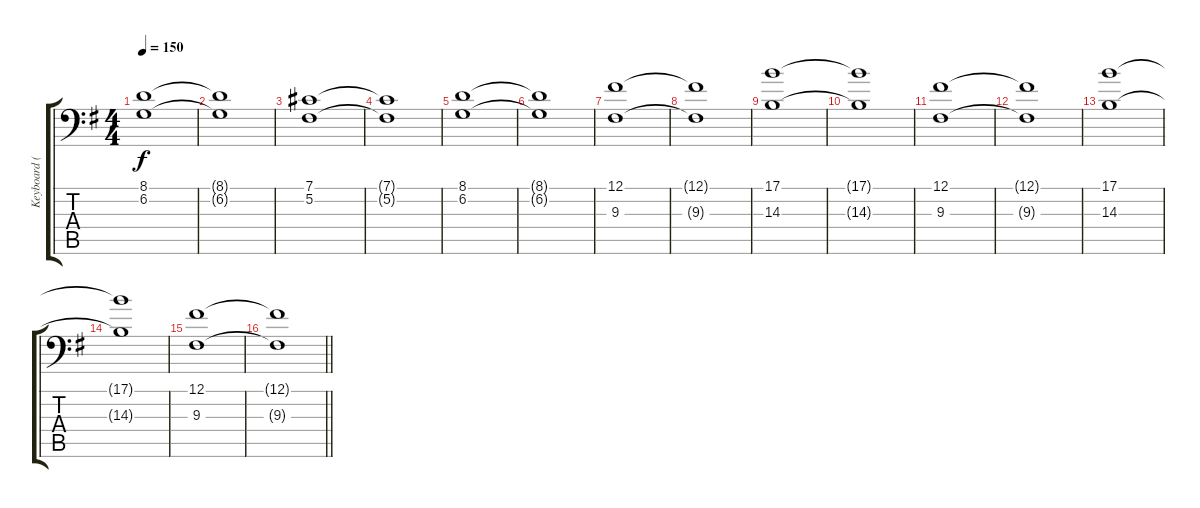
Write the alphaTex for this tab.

\track ("Keyboard (backup)" "Keyboard (") {instrument acousticgrandpiano}
\staff {score tabs}
\tuning (Gb3 Db3 A2 E2 B1 Gb1) {hide}
\ts (4 4)
\tempo 150
\clef f4
\ks g
(8.1 6.2).1{dy f volume 12 instrument overdrivenguitar} |
(8.1{t} 6.2{t}).1 |
(7.1 5.2).1 |
(7.1{t} 5.2{t}).1 |
(8.1 6.2).1 |
(8.1{t} 6.2{t}).1 |
(12.1 9.3).1 |
(12.1{t} 9.3{t}).1 |
(17.1 14.3).1 |
(17.1{t} 14.3{t}).1 |
(12.1 9.3).1 |
(12.1{t} 9.3{t}).1 |
(17.1 14.3).1 |
(17.1{t} 14.3{t}).1 |
(12.1 9.3).1 |
\barLineRight lightlight
(12.1{t} 9.3{t}).1
